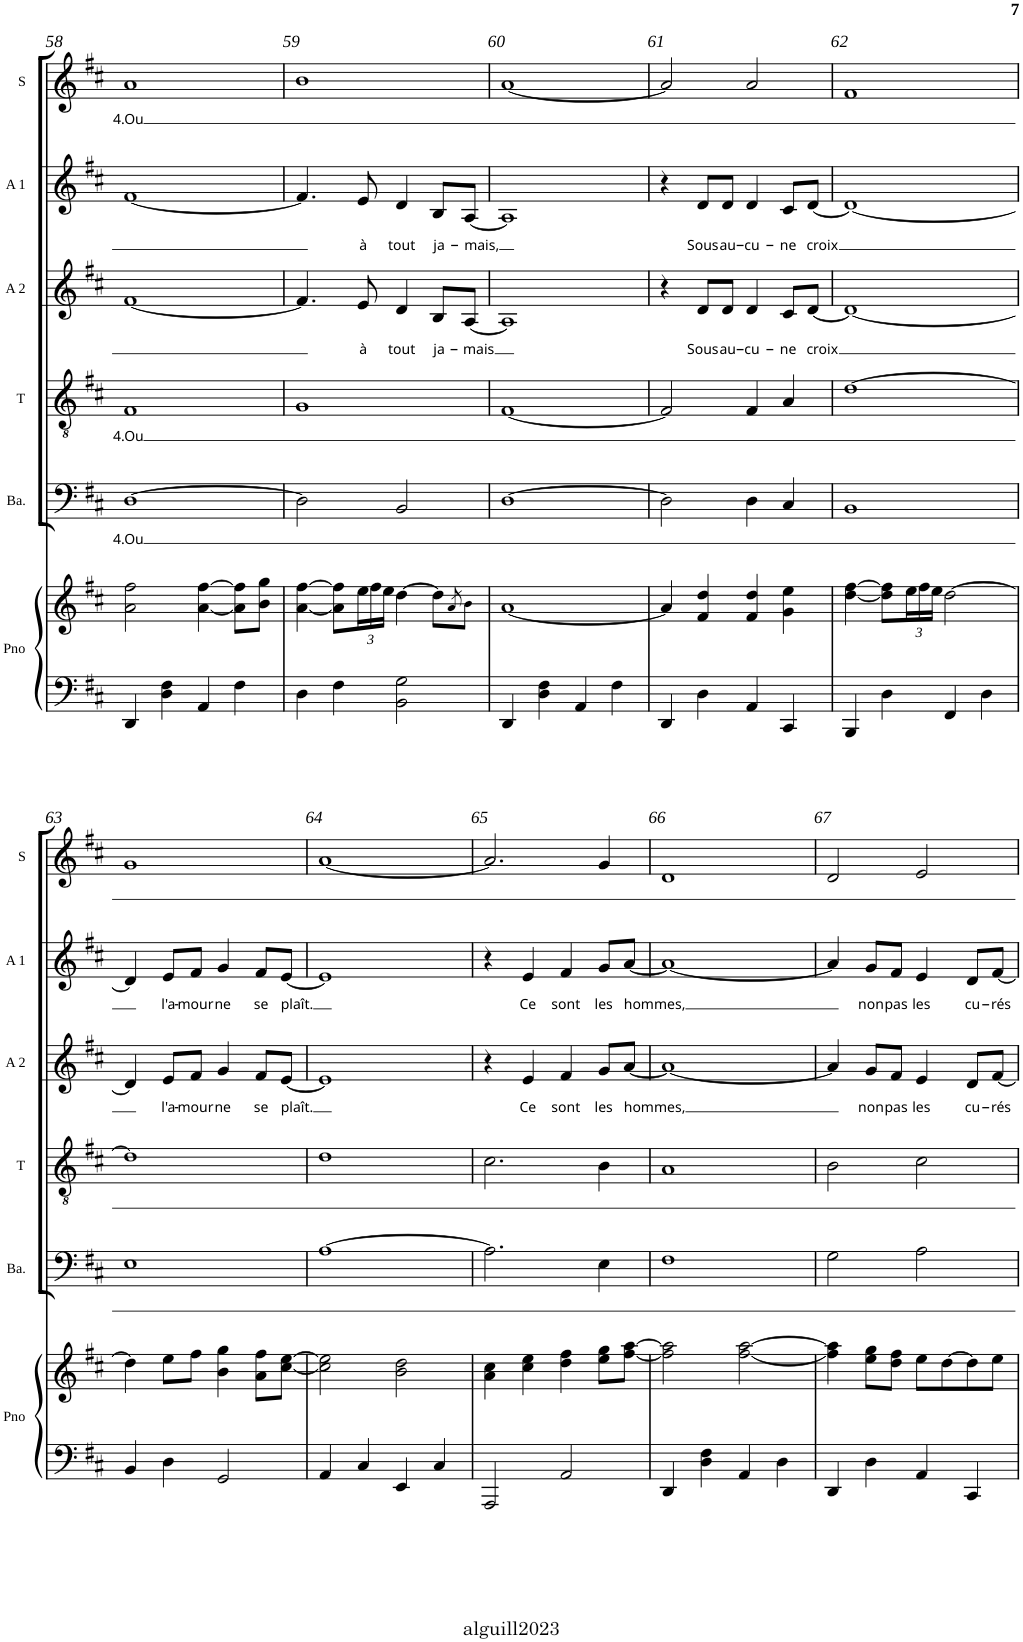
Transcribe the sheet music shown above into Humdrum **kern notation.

**kern	**kern	**kern	**text	**kern	**text	**kern	**text	**kern	**text	**kern	**text
*part6	*part6	*part5	*part5	*part4	*part4	*part3	*part3	*part2	*part2	*part1	*part1
*staff7	*staff6	*staff5	*staff5	*staff4	*staff4	*staff3	*staff3	*staff2	*staff2	*staff1	*staff1
*I"Piano	*	*I"Basse	*	*I"Ténor	*	*I"Alto 2	*	*I"Alto 1	*	*I"Soprano	*
*I'Pno	*	*I'Ba.	*	*I'T	*	*I'A 2	*	*I'A 1	*	*I'S	*
!!LO:PB:g=z
*clefF4	*clefG2	*clefF4	*	*clefGv2	*	*clefG2	*	*clefG2	*	*clefG2	*
*k[f#c#]	*k[f#c#]	*k[f#c#]	*	*k[f#c#]	*	*k[f#c#]	*	*k[f#c#]	*	*k[f#c#]	*
*D:	*D:	*D:	*	*D:	*	*D:	*	*D:	*	*D:	*
*M4/4	*M4/4	*M4/4	*	*M4/4	*	*M4/4	*	*M4/4	*	*M4/4	*
*met(c)	*met(c)	*met(c)	*	*met(c)	*	*met(c)	*	*met(c)	*	*met(c)	*
=58	=58	=58	=58	=58	=58	=58	=58	=58	=58	=58	=58
!	!	!	!LO:LY:b	!	!LO:LY:b	!	!	!	!	!	!LO:LY:b
4DD/	2a\ 2ff#\	[1D	4.Ou	1F#	4.Ou	[1f#	.	[1f#	.	1a	4.Ou
4D\ 4F#\	.	.	.	.	.	.	.	.	.	.	.
4AA/	[4a\ [4ff#\	.	.	.	.	.	.	.	.	.	.
4F#\	8a\] 8ff#\]L	.	.	.	.	.	.	.	.	.	.
.	8b\ 8gg\J	.	.	.	.	.	.	.	.	.	.
=59	=59	=59	=59	=59	=59	=59	=59	=59	=59	=59	=59
4D\	[4a\ [4ff#\	2D\]	.	1G	.	4.f#/]	.	4.f#/]	.	1b	.
4F#\	8a\] 8ff#\]L	.	.	.	.	.	.	.	.	.	.
*	*Xbrackettup	*	*	*	*	*	*	*	*	*	*
!	!	!	!	!	!	!	!LO:LY:b	!	!LO:LY:b	!	!
.	24ee\L	.	.	.	.	8e/	à	8e/	à	.	.
.	24ff#\	.	.	.	.	.	.	.	.	.	.
.	24ee\JJ	.	.	.	.	.	.	.	.	.	.
!	!	!	!	!	!	!	!LO:LY:b	!	!LO:LY:b	!	!
2BB\ 2G\	[4dd\	2BB/	.	.	.	4d/	tout	4d/	tout	.	.
!	!	!	!	!	!	!	!LO:LY:b	!	!LO:LY:b	!	!
.	8dd\L]	.	.	.	.	8B/L	ja-	8B/L	ja-	.	.
.	8qa/	.	.	.	.	.	.	.	.	.	.
!	!	!	!	!	!	!	!LO:LY:b	!	!LO:LY:b	!	!
.	8b\J	.	.	.	.	[8A/J	-mais	[8A/J	-mais,	.	.
=60	=60	=60	=60	=60	=60	=60	=60	=60	=60	=60	=60
4DD/	[1a	[1D	.	[1F#	.	1A]	.	1A]	.	[1a	.
4D\ 4F#\	.	.	.	.	.	.	.	.	.	.	.
4AA/	.	.	.	.	.	.	.	.	.	.	.
4F#\	.	.	.	.	.	.	.	.	.	.	.
=61	=61	=61	=61	=61	=61	=61	=61	=61	=61	=61	=61
4DD/	4a/]	2D\]	.	2F#/]	.	4r	.	4r	.	2a/]	.
!	!	!	!	!	!	!	!LO:LY:b	!	!LO:LY:b	!	!
4D\	4f#/ 4dd/	.	.	.	.	8d/L	Sous	8d/L	Sous	.	.
!	!	!	!	!	!	!	!LO:LY:b	!	!LO:LY:b	!	!
.	.	.	.	.	.	8d/J	au-	8d/J	au-	.	.
!	!	!	!	!	!	!	!LO:LY:b	!	!LO:LY:b	!	!
4AA/	4f#/ 4dd/	4D\	.	4F#/	.	4d/	-cu-	4d/	-cu-	2a/	.
!	!	!	!	!	!	!	!LO:LY:b	!	!LO:LY:b	!	!
4CC#/	4g\ 4ee\	4C#/	.	4A/	.	8c#/L	-ne	8c#/L	-ne	.	.
!	!	!	!	!	!	!	!LO:LY:b	!	!LO:LY:b	!	!
.	.	.	.	.	.	[8d/J	croix	[8d/J	croix	.	.
=62	=62	=62	=62	=62	=62	=62	=62	=62	=62	=62	=62
4BBB/	[4dd\ [4ff#\	1BB	.	[1d	.	1d_	.	1d_	.	1f#	.
4D\	8dd\] 8ff#\]L	.	.	.	.	.	.	.	.	.	.
.	24ee\L	.	.	.	.	.	.	.	.	.	.
.	24ff#\	.	.	.	.	.	.	.	.	.	.
.	24ee\JJ	.	.	.	.	.	.	.	.	.	.
4FF#/	[2dd\	.	.	.	.	.	.	.	.	.	.
4D\	.	.	.	.	.	.	.	.	.	.	.
!!LO:LB:g=z
=63	=63	=63	=63	=63	=63	=63	=63	=63	=63	=63	=63
4BB/	4dd\]	1E	.	1d]	.	4d/]	.	4d/]	.	1g	.
!	!	!	!	!	!	!	!LO:LY:b	!	!LO:LY:b	!	!
4D\	8ee\L	.	.	.	.	8e/L	l'a-	8e/L	l'a-	.	.
!	!	!	!	!	!	!	!LO:LY:b	!	!LO:LY:b	!	!
.	8ff#\J	.	.	.	.	8f#/J	-mour	8f#/J	-mour	.	.
!	!	!	!	!	!	!	!LO:LY:b	!	!LO:LY:b	!	!
2GG/	4b\ 4gg\	.	.	.	.	4g/	ne	4g/	ne	.	.
!	!	!	!	!	!	!	!LO:LY:b	!	!LO:LY:b	!	!
.	8a\ 8ff#\L	.	.	.	.	8f#/L	se	8f#/L	se	.	.
!	!	!	!	!	!	!	!LO:LY:b	!	!LO:LY:b	!	!
.	[8cc#\ [8ee\J	.	.	.	.	[8e/J	plaît.	[8e/J	plaît.	.	.
=64	=64	=64	=64	=64	=64	=64	=64	=64	=64	=64	=64
4AA/	2cc#\] 2ee\]	[1A	.	1d	.	1e]	.	1e]	.	[1a	.
4C#/	.	.	.	.	.	.	.	.	.	.	.
4EE/	2b\ 2dd\	.	.	.	.	.	.	.	.	.	.
4C#/	.	.	.	.	.	.	.	.	.	.	.
=65	=65	=65	=65	=65	=65	=65	=65	=65	=65	=65	=65
2AAA/	4a\ 4cc#\	2.A\]	.	2.c#\	.	4r	.	4r	.	2.a/]	.
!	!	!	!	!	!	!	!LO:LY:b	!	!LO:LY:b	!	!
.	4cc#\ 4ee\	.	.	.	.	4e/	Ce	4e/	Ce	.	.
!	!	!	!	!	!	!	!LO:LY:b	!	!LO:LY:b	!	!
2AA/	4dd\ 4ff#\	.	.	.	.	4f#/	sont	4f#/	sont	.	.
!	!	!	!	!	!	!	!LO:LY:b	!	!LO:LY:b	!	!
.	8ee\ 8gg\L	4E\	.	4B\	.	8g/L	les	8g/L	les	4g/	.
!	!	!	!	!	!	!	!LO:LY:b	!	!LO:LY:b	!	!
.	[8ff#\ [8aa\J	.	.	.	.	[8a/J	hommes,	[8a/J	hommes,	.	.
=66	=66	=66	=66	=66	=66	=66	=66	=66	=66	=66	=66
4DD/	2ff#\] 2aa\]	1F#	.	1A	.	1a_	.	1a_	.	1d	.
4D\ 4F#\	.	.	.	.	.	.	.	.	.	.	.
4AA/	[2ff#\ [2aa\	.	.	.	.	.	.	.	.	.	.
4D\	.	.	.	.	.	.	.	.	.	.	.
=67	=67	=67	=67	=67	=67	=67	=67	=67	=67	=67	=67
4DD/	4ff#\] 4aa\]	2G\	.	2B\	.	4a/]	.	4a/]	.	2d/	.
!	!	!	!	!	!	!	!LO:LY:b	!	!LO:LY:b	!	!
4D\	8ee\ 8gg\L	.	.	.	.	8g/L	non	8g/L	non	.	.
!	!	!	!	!	!	!	!LO:LY:b	!	!LO:LY:b	!	!
.	8dd\ 8ff#\J	.	.	.	.	8f#/J	pas	8f#/J	pas	.	.
!	!	!	!	!	!	!	!LO:LY:b	!	!LO:LY:b	!	!
4AA/	8ee\L	2A\	.	2c#\	.	4e/	les	4e/	les	2e/	.
.	[8dd\	.	.	.	.	.	.	.	.	.	.
!	!	!	!	!	!	!	!LO:LY:b	!	!LO:LY:b	!	!
4CC#/	8dd\]	.	.	.	.	8d/L	cu-	8d/L	cu-	.	.
!	!	!	!	!	!	!	!LO:LY:b	!	!LO:LY:b	!	!
.	8ee\J	.	.	.	.	[8f#/J	-rés	[8f#/J	-rés	.	.
=	=	=	=	=	=	=	=	=	=	=	=
*-	*-	*-	*-	*-	*-	*-	*-	*-	*-	*-	*-
